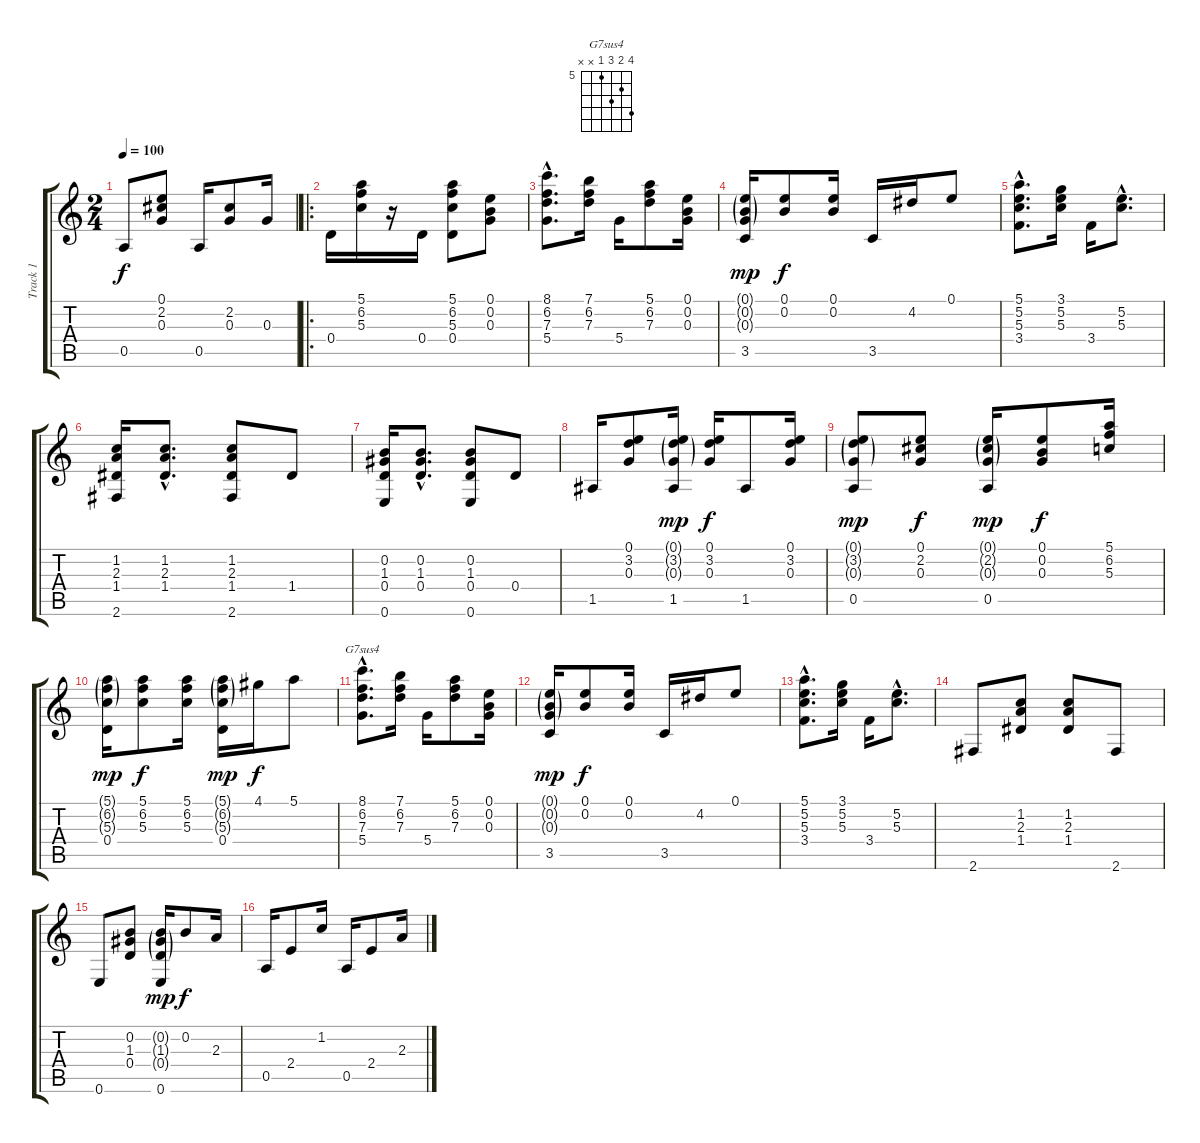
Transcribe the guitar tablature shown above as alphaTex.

\track ("Track 1" "Track 1") {instrument acousticguitarnylon}
\staff {score tabs}
\tuning (E4 B3 G3 D3 A2 E2) {hide}
\chord ("G7sus4" 8 6 7 5 x x) {firstfret 5}
\ts (2 4)
\tempo 100
\clef g2
\ks c
0.5.8{dy f} (0.1 2.2 0.3).8 0.5.16 (2.2 0.3).8 0.3.16 |
\ro
0.4.16 (5.1 6.2 5.3).16 r.16 0.4.16 (5.1 6.2 5.3 0.4).8 (0.1 0.2 0.3).8 |
(8.1{hac} 6.2{hac} 7.3{hac} 5.4{hac}).8{d} (7.1 6.2 7.3).16 5.4.16 (5.1 6.2 7.3).8 (0.1 0.2 0.3).16 |
(0.1{g} 0.2{g} 0.3{g} 3.5).16{dy mp} (0.1 0.2).8{dy f} (0.1 0.2).16 3.5.16 4.2.16 0.1.8 |
(5.1{hac} 5.2{hac} 5.3{hac} 3.4{hac}).8{d} (3.1 5.2 5.3).16 3.4.16 (5.2{hac} 5.3{hac}).8{d} |
(1.2 2.3 1.4 2.6).16 (1.2{hac} 2.3{hac} 1.4{hac}).8{d} (1.2 2.3 1.4 2.6).8 1.4.8 |
(0.2 1.3 0.4 0.6).16 (0.2{hac} 1.3{hac} 0.4{hac}).8{d} (0.2 1.3 0.4 0.6).8 0.4.8 |
1.5.16 (0.1 3.2 0.3).8 (0.1{g} 3.2{g} 0.3{g} 1.5).16{dy mp} (0.1 3.2 0.3).16{dy f} 1.5.8 (0.1 3.2 0.3).16 |
(0.1{g} 3.2{g} 0.3{g} 0.5).8{dy mp} (0.1 2.2 0.3).8{dy f} (0.1{g} 2.2{g} 0.3{g} 0.5).16{dy mp} (0.1 0.2 0.3).8{dy f} (5.1 6.2 5.3).16 |
(5.1{g} 6.2{g} 5.3{g} 0.4).16{dy mp} (5.1 6.2 5.3).8{dy f} (5.1 6.2 5.3).16 (5.1{g} 6.2{g} 5.3{g} 0.4).16{dy mp} 4.1.16{dy f} 5.1.8 |
(8.1{hac} 6.2{hac} 7.3{hac} 5.4{hac}).8{d ch "G7sus4"} (7.1 6.2 7.3).16 5.4.16 (5.1 6.2 7.3).8 (0.1 0.2 0.3).16 |
(0.1{g} 0.2{g} 0.3{g} 3.5).16{dy mp} (0.1 0.2).8{dy f} (0.1 0.2).16 3.5.16 4.2.16 0.1.8 |
(5.1{hac} 5.2{hac} 5.3{hac} 3.4{hac}).8{d} (3.1 5.2 5.3).16 3.4.16 (5.2{hac} 5.3{hac}).8{d} |
2.6.8 (1.2 2.3 1.4).8 (1.2 2.3 1.4).8 2.6.8 |
0.6.8 (0.2 1.3 0.4).8 (0.2{g} 1.3{g} 0.4{g} 0.6).16{dy mp} 0.2.8{dy f} 2.3.16 |
0.5.16 2.4.8 1.2.16 0.5.16 2.4.8 2.3.16
